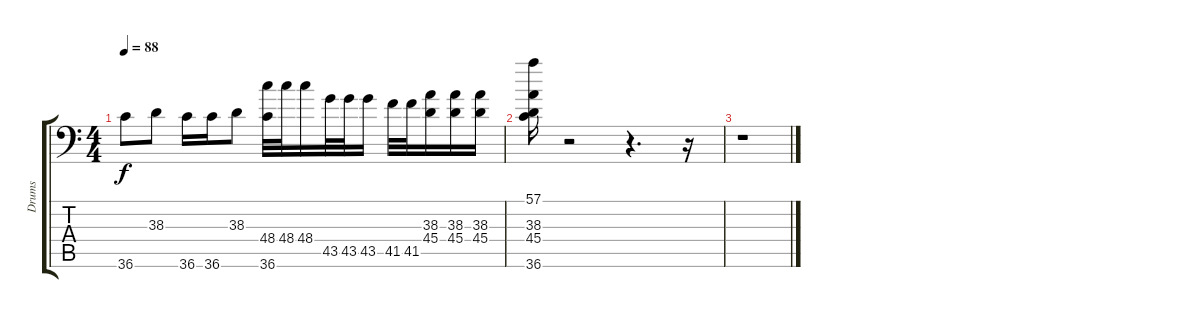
\track ("Drums" "Drums") {instrument acousticgrandpiano}
\staff {score tabs}
\tuning (C-1 C-1 C-1 C-1 C-1 C-1) {hide}
\ts (4 4)
\tempo 88
\clef f4
\ks c
36.6.8{dy f} 38.3.8 36.6.16 36.6.16 38.3.8 (48.4 36.6).32 48.4.32 48.4.16 43.5.32 43.5.32 43.5.16 41.5.32 41.5.32 (38.3 45.4).16 (38.3 45.4).16 (38.3 45.4).16 |
(57.1 38.3 45.4 36.6).16 r.2 r.4{d} r.16 |
r.1
